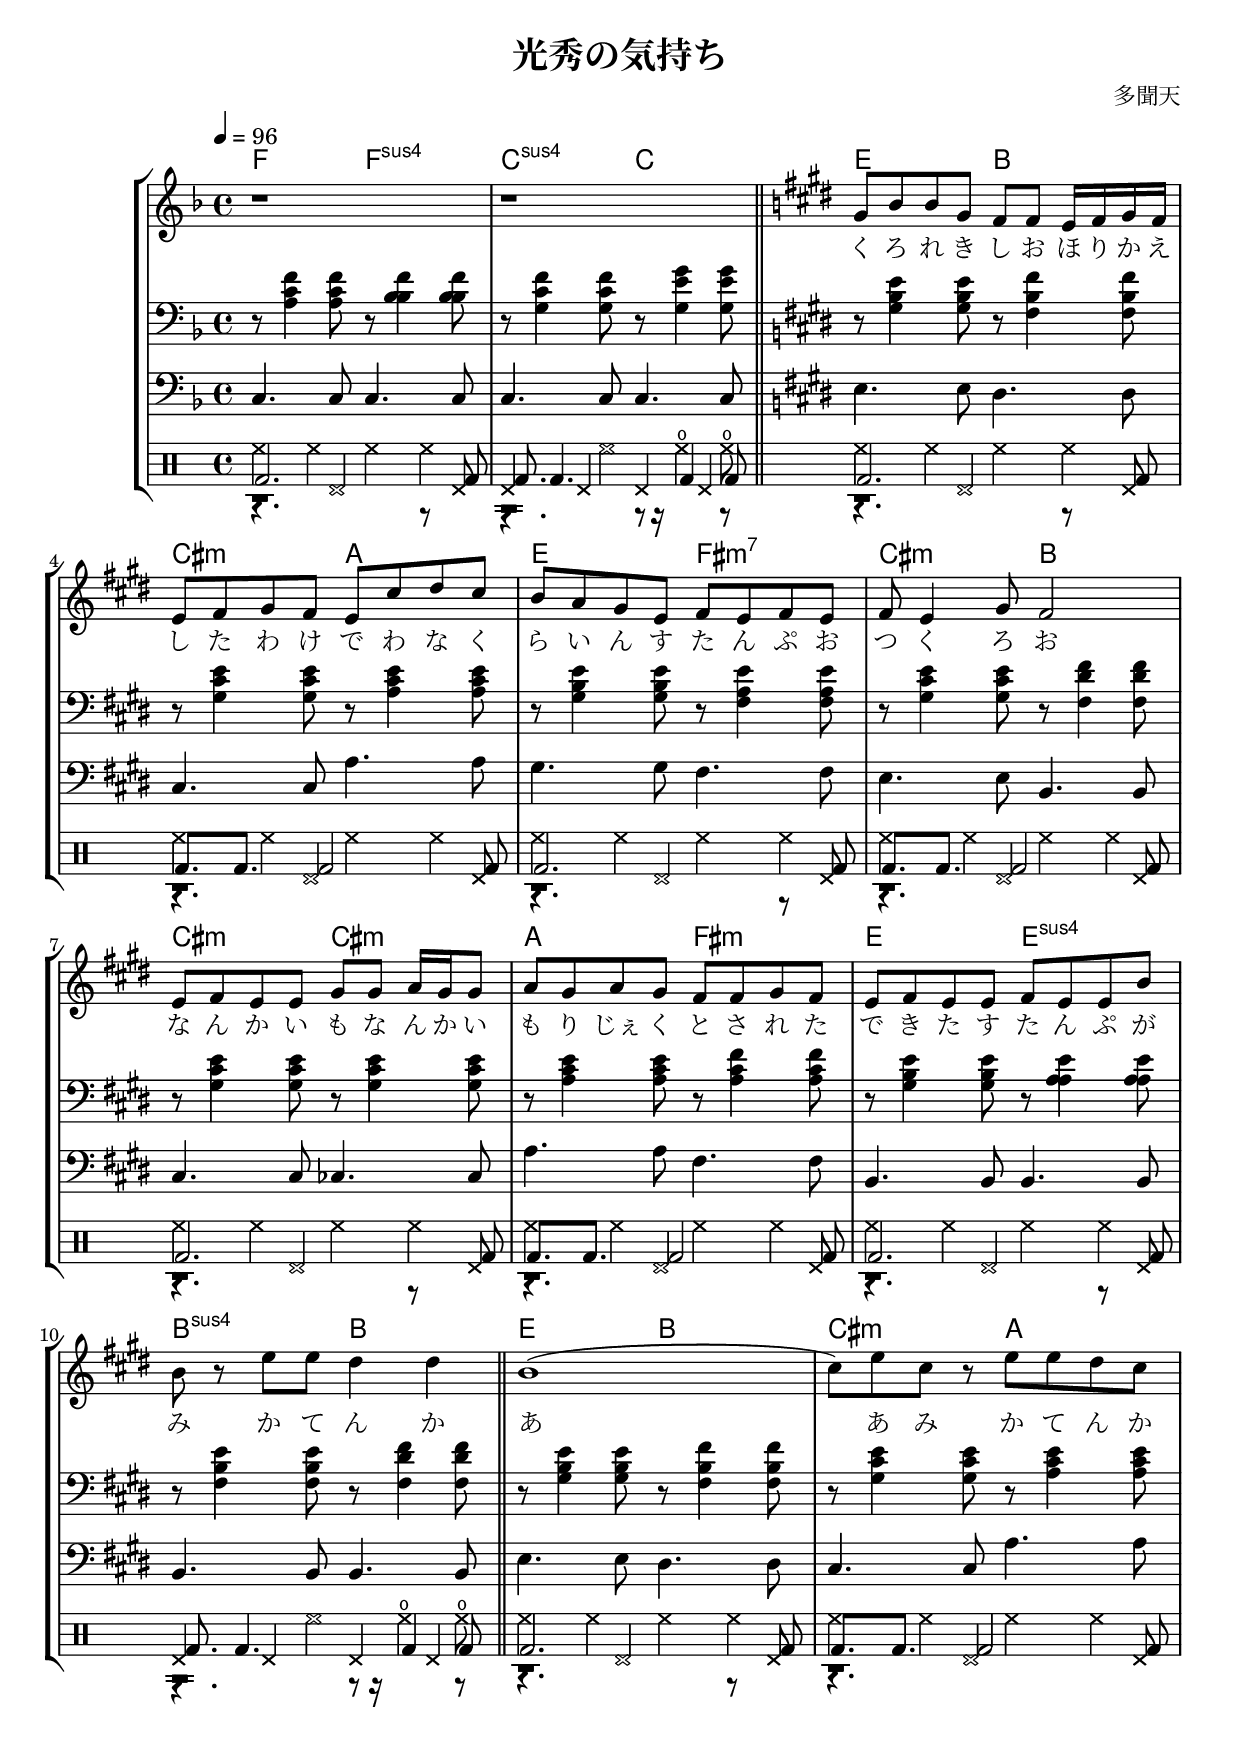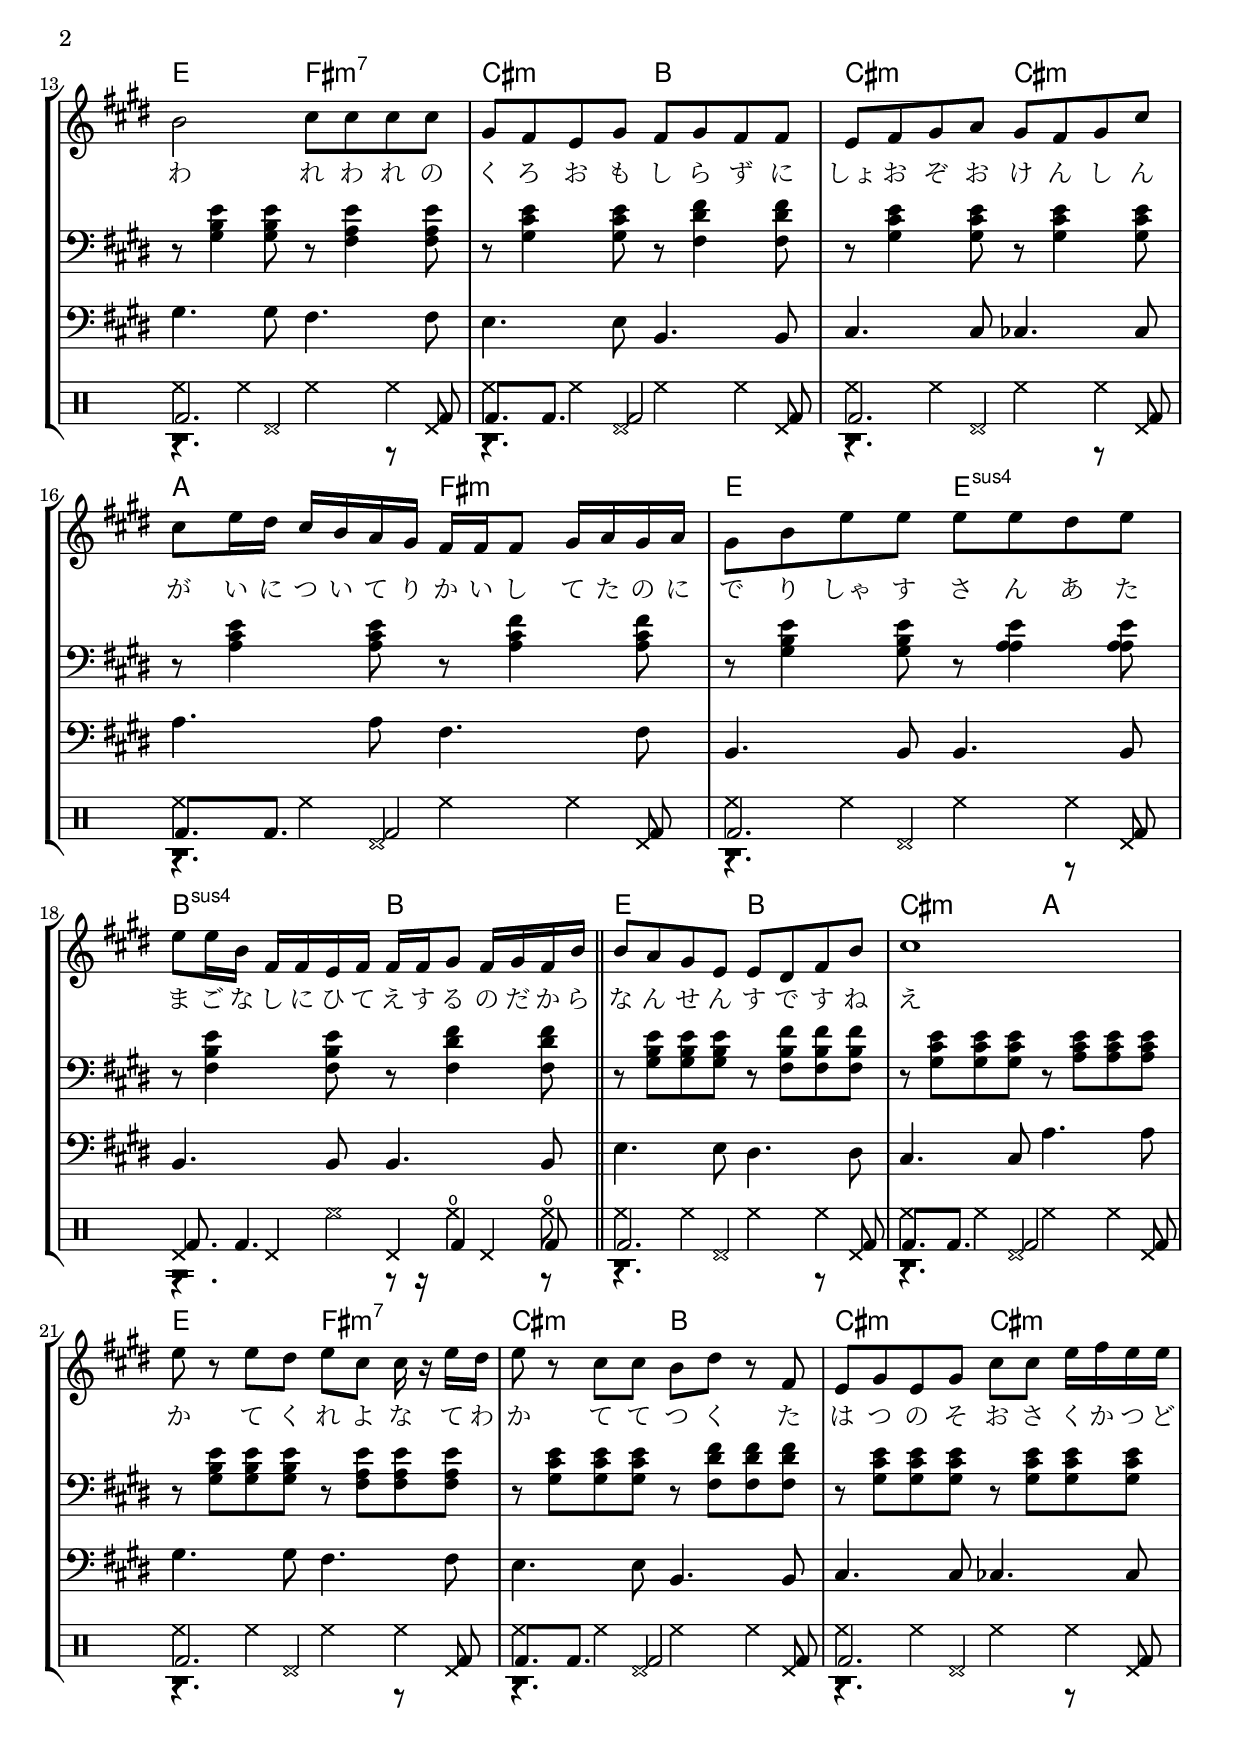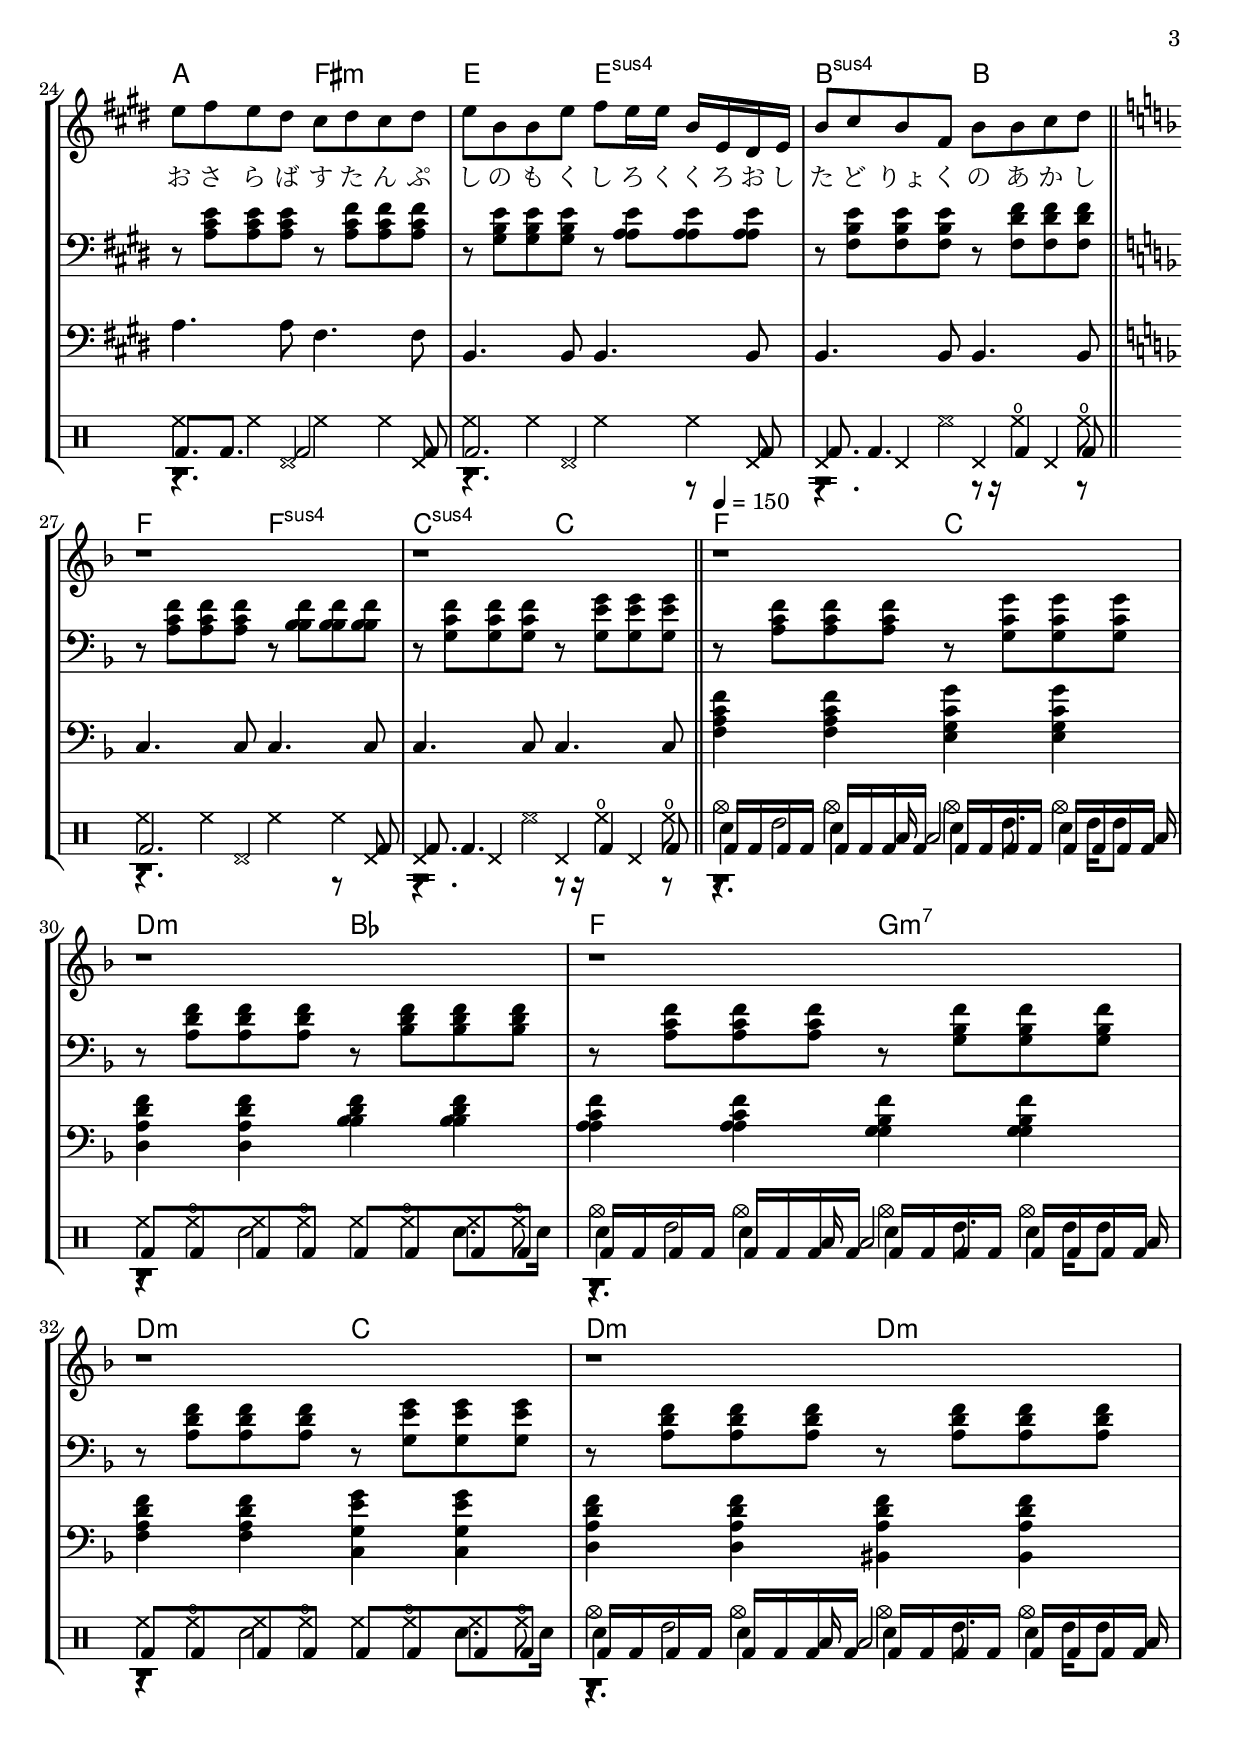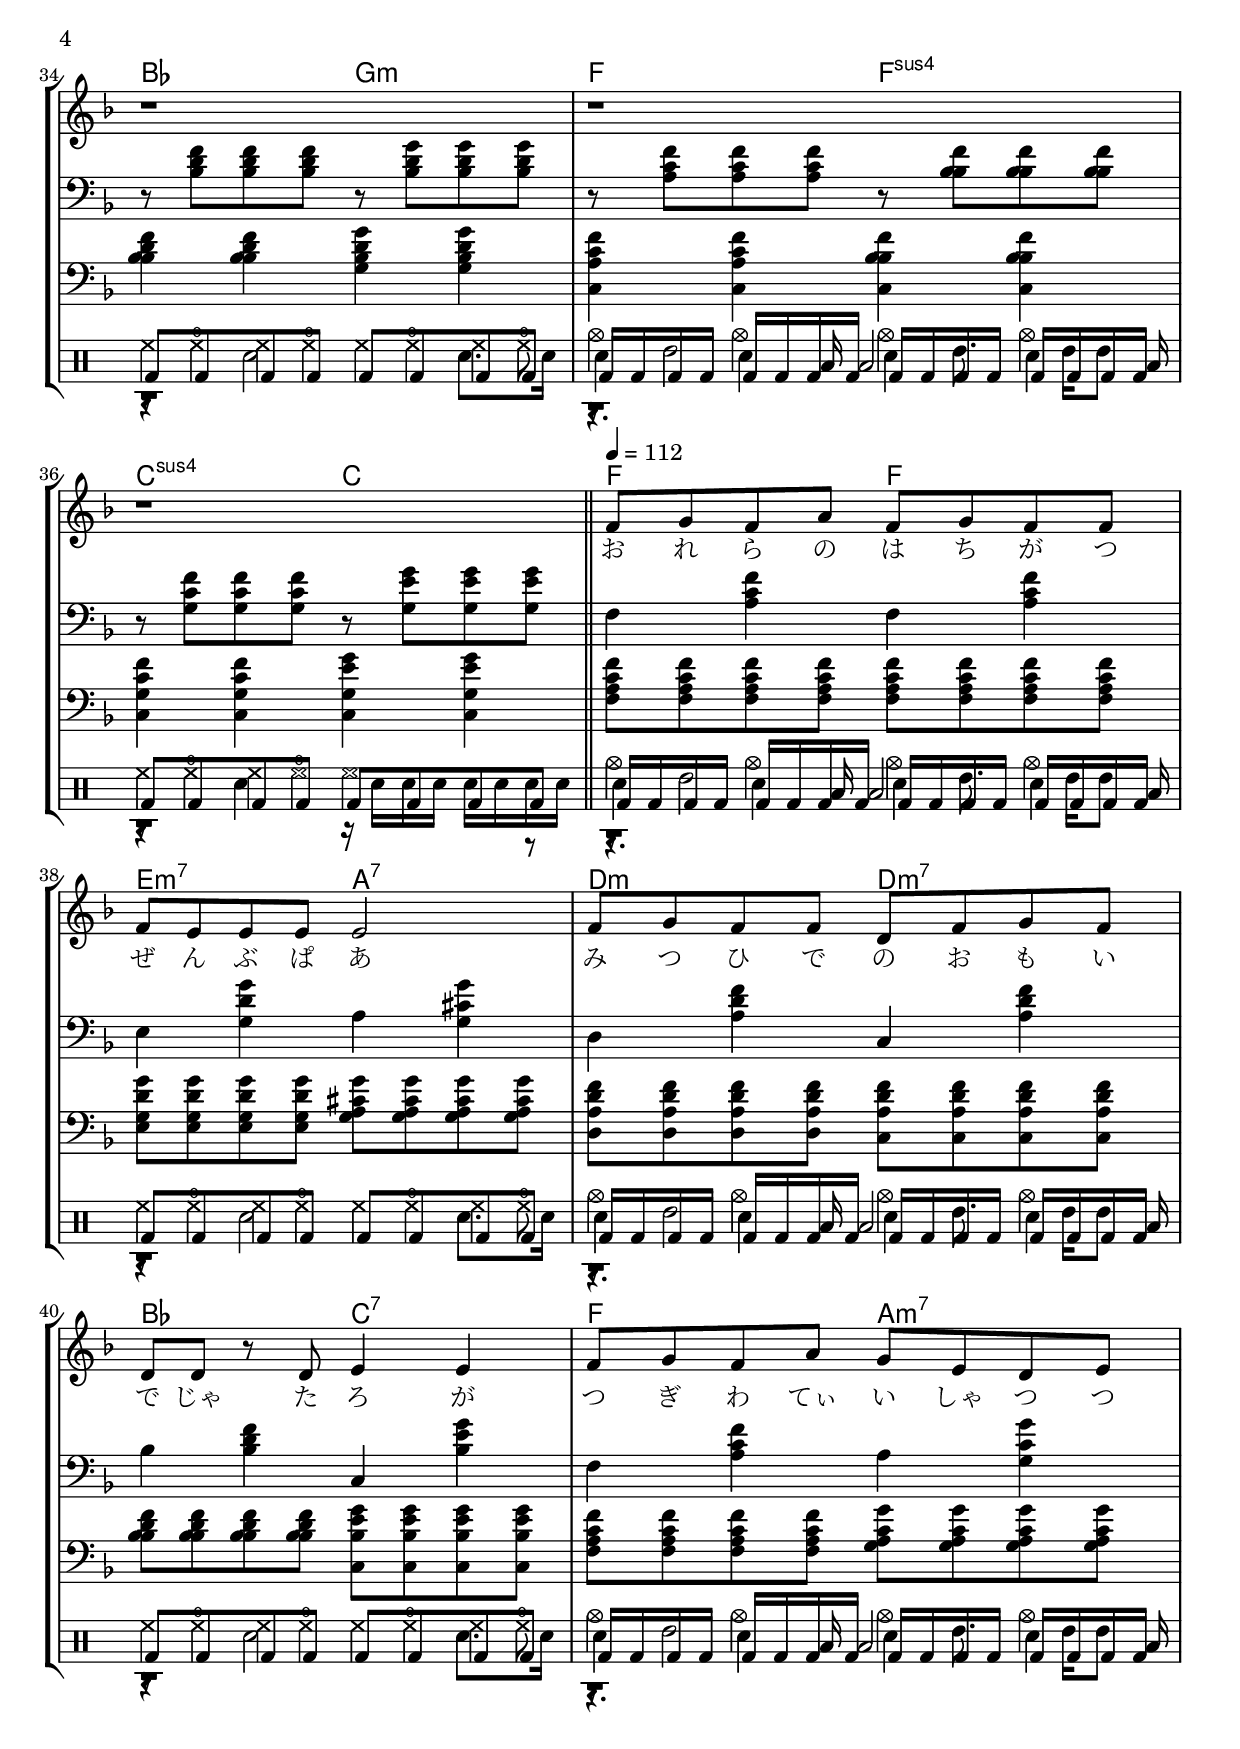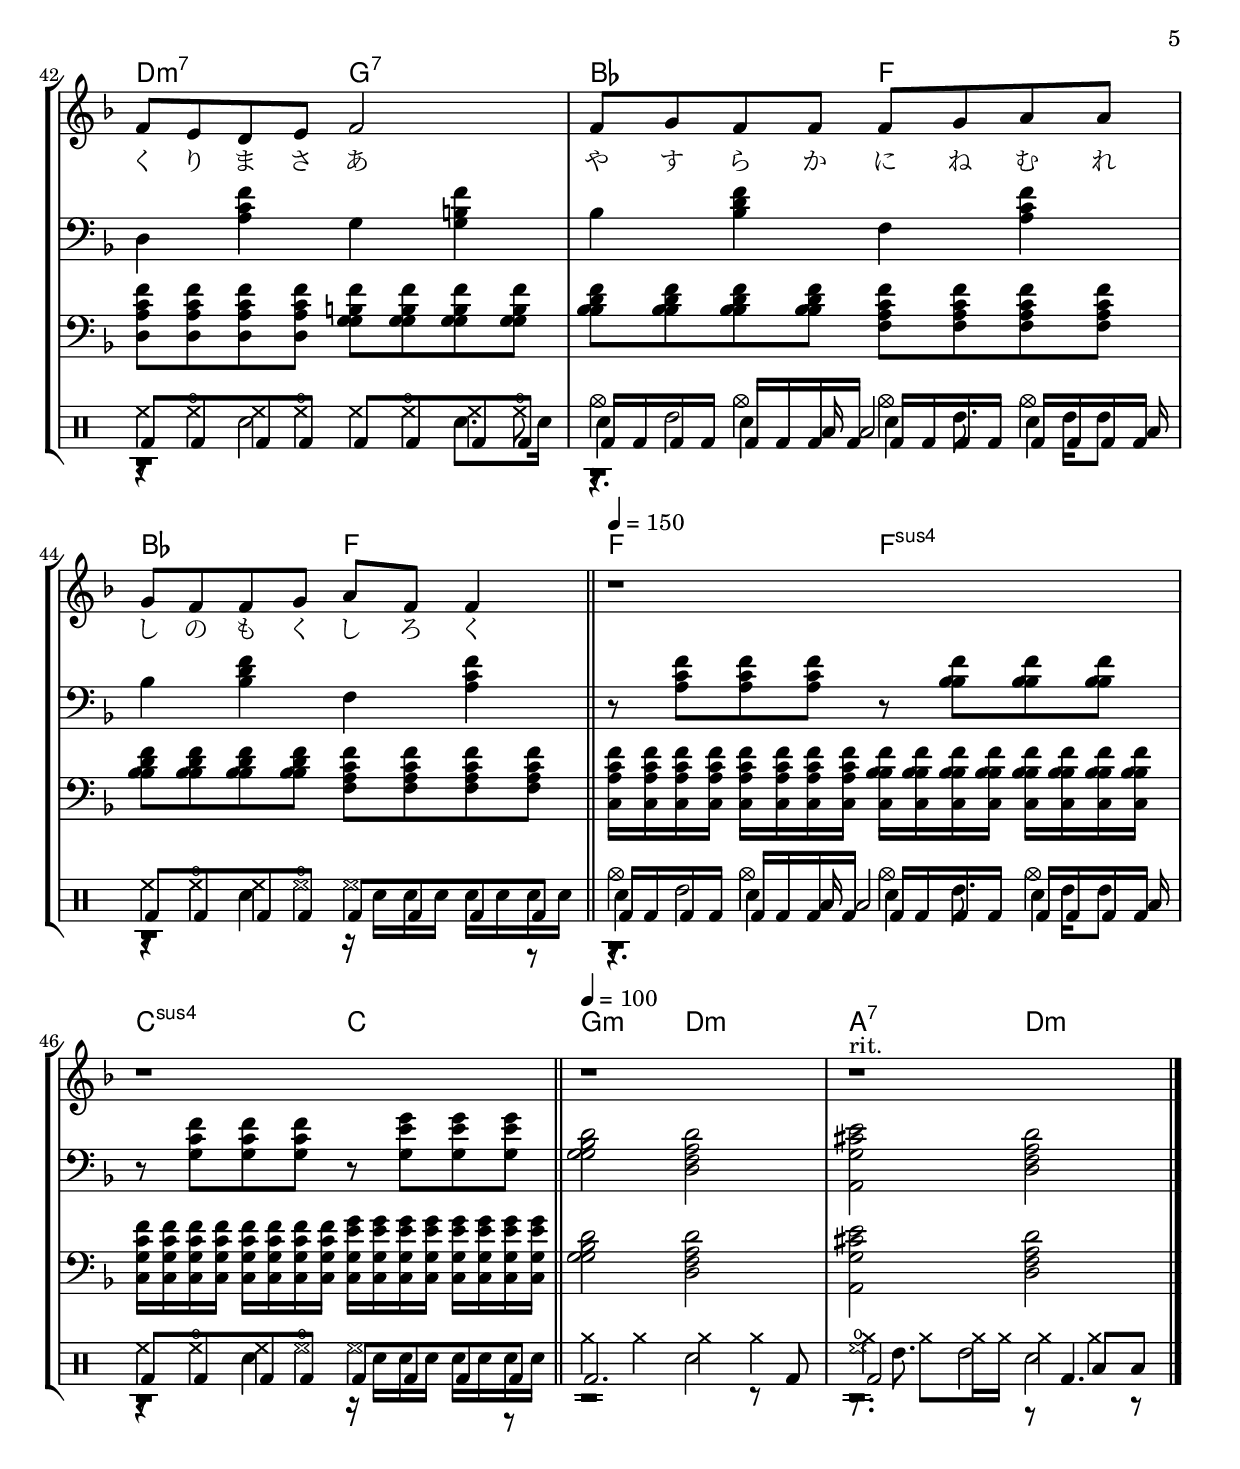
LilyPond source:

\version "2.12.1"

\header {
	title = \markup {光秀の気持ち}
	composer = \markup \center-column {多聞天}
}

harmony = \chordmode {
	f2 f:sus4 c:sus4 c 

	e b cis:m a e fis:min7 cis:m b cis:m cis:m a fis:m e e:sus4 b:sus4 b 

	e b cis:m a e fis:min7 cis:m b cis:m cis:m a fis:m e e:sus4 b:sus4 b 

	e b cis:m a e fis:min7 cis:m b cis:m cis:m a fis:m e e:sus4 b:sus4 b 

	f f:sus4 c:sus4 c 

	f c d:m bes f g:min7 d:m c d:m d:m bes g:m f f:sus4 c:sus4 c 

	f f e:min7 a:7 d:m d:min7 bes c:7 f a:min7 d:min7 g:7 bes f bes f 

	f f:sus4 c:sus4 c 

	g:m d:m a:7 d:m 
}

melody = {
	\key f \major
	\tempo 4 = 96
	r1 | r1   
	\set Staff.midiInstrument = #"fss0.42"
		\key e \major
 gis'8  b'8  b'8  gis'8  fis'8  fis'8  e'16  fis'16  gis'16  fis'16 
	e'8  fis'8  gis'8  fis'8  e'8  cis''8  dis''8  cis''8 
	b'8  a'8  gis'8  e'8  fis'8  e'8  fis'8  e'8 
	fis'8  e'4  gis'8  fis'2 
	e'8  fis'8  e'8  e'8  gis'8  gis'8  a'16  gis'16  gis'8 
	a'8  gis'8  a'8  gis'8  fis'8  fis'8  gis'8  fis'8 
	e'8  fis'8  e'8  e'8  fis'8  e'8  e'8  b'8 
	b'8  r8  e''8  e''8  dis''4  dis''4
	\set Staff.midiInstrument = #"fss0.42"
	 b'1 
	(cis''8)  e''8  cis''8  r8  e''8  e''8  dis''8  cis''8 
	b'2  cis''8  cis''8  cis''8  cis''8 
	gis'8  fis'8  e'8  gis'8  fis'8  gis'8  fis'8  fis'8 
	e'8  fis'8  gis'8  a'8  gis'8  fis'8  gis'8  cis''8 
	cis''8  e''16  dis''16  cis''16  b'16  a'16  gis'16  fis'16  fis'16  fis'8  gis'16  a'16  gis'16  a'16 
	gis'8  b'8  e''8  e''8  e''8  e''8  dis''8  e''8 
	e''8  e''16  b'16  fis'16  fis'16  e'16  fis'16  fis'16  fis'16  gis'8  fis'16  gis'16  fis'16  b'16
	\set Staff.midiInstrument = #"fss0.42"
	 b'8  a'8  gis'8  e'8  e'8  dis'8  fis'8  b'8 
	cis''1 
	e''8  r8  e''8  dis''8  e''8  cis''8  cis''16  r16  e''16  dis''16 
	e''8  r8  cis''8  cis''8  b'8  dis''8  r8  fis'8 
	e'8  gis'8  e'8  gis'8  cis''8  cis''8  e''16  fis''16  e''16  e''16 
	e''8  fis''8  e''8  dis''8  cis''8  dis''8  cis''8  dis''8 
	e''8  b'8  b'8  e''8  fis''8  e''16  e''16  b'16  e'16  dis'16  e'16 
	b'8  cis''8  b'8  fis'8  b'8  b'8  cis''8  dis''8
	\key f \major
	r1 | r1   
	\tempo 4 = 150
	r1 | r1 | r1 | r1 | r1 | r1 | r1 | r1   
	\set Staff.midiInstrument = #"fss0.29"
		\tempo 4 = 112
 f'8  g'8  f'8  a'8  f'8  g'8  f'8  f'8 
	f'8  e'8  e'8  e'8  e'2 
	f'8  g'8  f'8  f'8  d'8  f'8  g'8  f'8 
	d'8  d'8  r8  d'8  e'4  e'4 
	f'8  g'8  f'8  a'8  g'8  e'8  d'8  e'8 
	f'8  e'8  d'8  e'8  f'2 
	f'8  g'8  f'8  f'8  f'8  g'8  a'8  a'8 
	g'8  f'8  f'8  g'8  a'8  f'8  f'4
	\tempo 4 = 150
	r1 | r1   
	\tempo 4 = 100
	r1 | r1^"rit." \bar "|."
}

words = \lyricmode {
	
	く  ろ  れ  き  し  お  ほ  り  か  え  し  た  わ  け  で  わ  な  く  ら  い  ん  す  た  ん  ぷ  お  つ  く  ろ  お  な  ん  か  い  も  な  ん  か  い  も  り  じぇ  く  と  さ  れ  た  で  き  た  す  た  ん  ぷ  が  み  か  て  ん  か  
	あ  あ  み  か  て  ん  か  わ  れ  わ  れ  の  く  ろ  お  も  し  ら  ず  に  しょ  お  ぞ  お  け  ん  し  ん  が  い  に  つ  い  て  り  か  い  し  て  た  の  に  で  り  しゃ  す  さ  ん  あ  た  ま  ご  な  し  に  ひ  て  え  す  る  の  だ  か  ら  
	な  ん  せ  ん  す  で  す  ね  え  か  て  く  れ  よ  な  て  わ  か  て  て  つ  く  た  は  つ  の  そ  お  さ  く  か  つ  ど  お  さ  ら  ば  す  た  ん  ぷ  し  の  も  く  し  ろ  く  く  ろ  お  し  た  ど  りょ  く  の  あ  か  し  
	
	
	お  れ  ら  の  は  ち  が  つ  ぜ  ん  ぶ  ぱ  あ  み  つ  ひ  で  の  お  も  い  で  じゃ  た  ろ  が  つ  ぎ  わ  てぃ  い  しゃ  つ  つ  く  り  ま  さ  あ  や  す  ら  か  に  ね  む  れ  し  の  も  く  し  ろ  く  
	
	
}

tempochange = {
	\tempo 4 = 96
	r1 | r1 \bar "||"
	\tempo 4 = 96
	r1 | r1 | r1 | r1 | r1 | r1 | r1 | r1 \bar "||"
	\tempo 4 = 96
	r1 | r1 | r1 | r1 | r1 | r1 | r1 | r1 \bar "||"
	\tempo 4 = 96
	r1 | r1 | r1 | r1 | r1 | r1 | r1 | r1 \bar "||"
	\tempo 4 = 96
	r1 | r1 \bar "||"
	\tempo 4 = 150
	r1 | r1 | r1 | r1 | r1 | r1 | r1 | r1 \bar "||"
	\tempo 4 = 112
	r1 | r1 | r1 | r1 | r1 | r1 | r1 | r1 \bar "||"
	\tempo 4 = 150
	r1 | r1 \bar "||"
	\tempo 4 = 100
	r1 | \tempo 4 = 75 r2 \tempo 4 = 66 r2 \bar "|."
}

mainacc = {
	\clef bass
	\set Staff.midiInstrument = #"FX 5 (brightness)"
	\key f \major
	\tempo 4 = 96
	r8 <a c' f'>4 <a c' f'>8
	r8 <bes bes f'>4 <bes bes f'>8
	r8 <g c' f'>4 <g c' f'>8
	r8 <g e' g'>4 <g e' g'>8
	\bar "||"

	\set Staff.midiInstrument = #"FX 5 (brightness)"
	\key e \major
	r8 <gis b e'>4 <gis b e'>8
	r8 <fis b fis'>4 <fis b fis'>8
	r8 <gis cis' e'>4 <gis cis' e'>8
	r8 <a cis' e'>4 <a cis' e'>8
	r8 <gis b e'>4 <gis b e'>8
	r8 <fis a e'>4 <fis a e'>8
	r8 <gis cis' e'>4 <gis cis' e'>8
	r8 <fis dis' fis'>4 <fis dis' fis'>8
	r8 <gis cis' e'>4 <gis cis' e'>8
	r8 <gis cis' e'>4 <gis cis' e'>8
	r8 <a cis' e'>4 <a cis' e'>8
	r8 <a cis' fis'>4 <a cis' fis'>8
	r8 <gis b e'>4 <gis b e'>8
	r8 <a a e'>4 <a a e'>8
	r8 <fis b e'>4 <fis b e'>8
	r8 <fis dis' fis'>4 <fis dis' fis'>8
	\bar "||"

	\set Staff.midiInstrument = #"FX 5 (brightness)"
	r8 <gis b e'>4 <gis b e'>8
	r8 <fis b fis'>4 <fis b fis'>8
	r8 <gis cis' e'>4 <gis cis' e'>8
	r8 <a cis' e'>4 <a cis' e'>8
	r8 <gis b e'>4 <gis b e'>8
	r8 <fis a e'>4 <fis a e'>8
	r8 <gis cis' e'>4 <gis cis' e'>8
	r8 <fis dis' fis'>4 <fis dis' fis'>8
	r8 <gis cis' e'>4 <gis cis' e'>8
	r8 <gis cis' e'>4 <gis cis' e'>8
	r8 <a cis' e'>4 <a cis' e'>8
	r8 <a cis' fis'>4 <a cis' fis'>8
	r8 <gis b e'>4 <gis b e'>8
	r8 <a a e'>4 <a a e'>8
	r8 <fis b e'>4 <fis b e'>8
	r8 <fis dis' fis'>4 <fis dis' fis'>8
	\bar "||"

	\set Staff.midiInstrument = #"FX 5 (brightness)"
	r8 <gis b e'>8 <gis b e'>8 <gis b e'>8
	r8 <fis b fis'>8 <fis b fis'>8 <fis b fis'>8
	r8 <gis cis' e'>8 <gis cis' e'>8 <gis cis' e'>8
	r8 <a cis' e'>8 <a cis' e'>8 <a cis' e'>8
	r8 <gis b e'>8 <gis b e'>8 <gis b e'>8
	r8 <fis a e'>8 <fis a e'>8 <fis a e'>8
	r8 <gis cis' e'>8 <gis cis' e'>8 <gis cis' e'>8
	r8 <fis dis' fis'>8 <fis dis' fis'>8 <fis dis' fis'>8
	r8 <gis cis' e'>8 <gis cis' e'>8 <gis cis' e'>8
	r8 <gis cis' e'>8 <gis cis' e'>8 <gis cis' e'>8
	r8 <a cis' e'>8 <a cis' e'>8 <a cis' e'>8
	r8 <a cis' fis'>8 <a cis' fis'>8 <a cis' fis'>8
	r8 <gis b e'>8 <gis b e'>8 <gis b e'>8
	r8 <a a e'>8 <a a e'>8 <a a e'>8
	r8 <fis b e'>8 <fis b e'>8 <fis b e'>8
	r8 <fis dis' fis'>8 <fis dis' fis'>8 <fis dis' fis'>8
	\bar "||"

	\set Staff.midiInstrument = #"FX 5 (brightness)"
	\key f \major
	r8 <a c' f'>8 <a c' f'>8 <a c' f'>8
	r8 <bes bes f'>8 <bes bes f'>8 <bes bes f'>8
	r8 <g c' f'>8 <g c' f'>8 <g c' f'>8
	r8 <g e' g'>8 <g e' g'>8 <g e' g'>8
	\bar "||"

	\set Staff.midiInstrument = #"Overdriven Guitar"
	\tempo 4 = 150
	r8 <a c' f'>8 <a c' f'>8 <a c' f'>8
	r8 <g c' g'>8 <g c' g'>8 <g c' g'>8
	r8 <a d' f'>8 <a d' f'>8 <a d' f'>8
	r8 <bes d' f'>8 <bes d' f'>8 <bes d' f'>8
	r8 <a c' f'>8 <a c' f'>8 <a c' f'>8
	r8 <g bes f'>8 <g bes f'>8 <g bes f'>8
	r8 <a d' f'>8 <a d' f'>8 <a d' f'>8
	r8 <g e' g'>8 <g e' g'>8 <g e' g'>8
	r8 <a d' f'>8 <a d' f'>8 <a d' f'>8
	r8 <a d' f'>8 <a d' f'>8 <a d' f'>8
	r8 <bes d' f'>8 <bes d' f'>8 <bes d' f'>8
	r8 <bes d' g'>8 <bes d' g'>8 <bes d' g'>8
	r8 <a c' f'>8 <a c' f'>8 <a c' f'>8
	r8 <bes bes f'>8 <bes bes f'>8 <bes bes f'>8
	r8 <g c' f'>8 <g c' f'>8 <g c' f'>8
	r8 <g e' g'>8 <g e' g'>8 <g e' g'>8
	\bar "||"

	\set Staff.midiInstrument = #"Choir Aahs"
	\tempo 4 = 112
	f4 <a c' f'>4
	f4 <a c' f'>4
	e4 <g d' g'>4
	a4 <g cis' g'>4
	d4 <a d' f'>4
	c4 <a d' f'>4
	bes4 <bes d' f'>4
	c4 <bes e' g'>4
	f4 <a c' f'>4
	a4 <g c' g'>4
	d4 <a c' f'>4
	g4 <g b f'>4
	bes4 <bes d' f'>4
	f4 <a c' f'>4
	bes4 <bes d' f'>4
	f4 <a c' f'>4
	\bar "||"

	\set Staff.midiInstrument = #"Overdriven Guitar"
	\tempo 4 = 150
	r8 <a c' f'>8 <a c' f'>8 <a c' f'>8
	r8 <bes bes f'>8 <bes bes f'>8 <bes bes f'>8
	r8 <g c' f'>8 <g c' f'>8 <g c' f'>8
	r8 <g e' g'>8 <g e' g'>8 <g e' g'>8
	\bar "||"

	\set Staff.midiInstrument = #"String Ensemble 1"
	\tempo 4 = 100
	<g g bes d'>2
	<d f a d'>2
	<a, g cis' e'>2
	<d f a d'>2
	\bar "|."
}

subacc = {
	\clef bass
	\set Staff.midiInstrument = #"Choir Aahs"
	\key f \major
	\tempo 4 = 96
	c4.c8
	c4.c8
	c4.c8
	c4.c8
	\bar "||"

	\set Staff.midiInstrument = #"Orchestra Hit"
	\key e \major
	e4.e8
	dis4.dis8
	cis4.cis8
	a4.a8
	gis4.gis8
	fis4.fis8
	e4.e8
	b,4.b,8
	cis4.cis8
	ces4.ces8
	a4.a8
	fis4.fis8
	b,4.b,8
	b,4.b,8
	b,4.b,8
	b,4.b,8
	\bar "||"

	\set Staff.midiInstrument = #"Orchestra Hit"
	e4.e8
	dis4.dis8
	cis4.cis8
	a4.a8
	gis4.gis8
	fis4.fis8
	e4.e8
	b,4.b,8
	cis4.cis8
	ces4.ces8
	a4.a8
	fis4.fis8
	b,4.b,8
	b,4.b,8
	b,4.b,8
	b,4.b,8
	\bar "||"

	\set Staff.midiInstrument = #"Orchestra Hit"
	e4.e8
	dis4.dis8
	cis4.cis8
	a4.a8
	gis4.gis8
	fis4.fis8
	e4.e8
	b,4.b,8
	cis4.cis8
	ces4.ces8
	a4.a8
	fis4.fis8
	b,4.b,8
	b,4.b,8
	b,4.b,8
	b,4.b,8
	\bar "||"

	\set Staff.midiInstrument = #"Orchestra Hit"
	\key f \major
	c4.c8
	c4.c8
	c4.c8
	c4.c8
	\bar "||"

	\set Staff.midiInstrument = #"Gunshot"
	\tempo 4 = 150
	<f a c' f'>4 <f a c' f'>4
	<e g c' g'>4 <e g c' g'>4
	<d a d' f'>4 <d a d' f'>4
	<bes bes d' f'>4 <bes bes d' f'>4
	<a a c' f'>4 <a a c' f'>4
	<g g bes f'>4 <g g bes f'>4
	<f a d' f'>4 <f a d' f'>4
	<c g e' g'>4 <c g e' g'>4
	<d a d' f'>4 <d a d' f'>4
	<bis, a d' f'>4 <bis, a d' f'>4
	<bes bes d' f'>4 <bes bes d' f'>4
	<g bes d' g'>4 <g bes d' g'>4
	<c a c' f'>4 <c a c' f'>4
	<c bes bes f'>4 <c bes bes f'>4
	<c g c' f'>4 <c g c' f'>4
	<c g e' g'>4 <c g e' g'>4
	\bar "||"

	\set Staff.midiInstrument = #"Choir Aahs"
	\tempo 4 = 112
	<f a c' f'>8 <f a c' f'>8 <f a c' f'>8 <f a c' f'>8
	<f a c' f'>8 <f a c' f'>8 <f a c' f'>8 <f a c' f'>8
	<e g d' g'>8 <e g d' g'>8 <e g d' g'>8 <e g d' g'>8
	<a g cis' g'>8 <a g cis' g'>8 <a g cis' g'>8 <a g cis' g'>8
	<d a d' f'>8 <d a d' f'>8 <d a d' f'>8 <d a d' f'>8
	<c a d' f'>8 <c a d' f'>8 <c a d' f'>8 <c a d' f'>8
	<bes bes d' f'>8 <bes bes d' f'>8 <bes bes d' f'>8 <bes bes d' f'>8
	<c bes e' g'>8 <c bes e' g'>8 <c bes e' g'>8 <c bes e' g'>8
	<f a c' f'>8 <f a c' f'>8 <f a c' f'>8 <f a c' f'>8
	<a g c' g'>8 <a g c' g'>8 <a g c' g'>8 <a g c' g'>8
	<d a c' f'>8 <d a c' f'>8 <d a c' f'>8 <d a c' f'>8
	<g g b f'>8 <g g b f'>8 <g g b f'>8 <g g b f'>8
	<bes bes d' f'>8 <bes bes d' f'>8 <bes bes d' f'>8 <bes bes d' f'>8
	<f a c' f'>8 <f a c' f'>8 <f a c' f'>8 <f a c' f'>8
	<bes bes d' f'>8 <bes bes d' f'>8 <bes bes d' f'>8 <bes bes d' f'>8
	<f a c' f'>8 <f a c' f'>8 <f a c' f'>8 <f a c' f'>8
	\bar "||"

	\set Staff.midiInstrument = #"Gunshot"
	\tempo 4 = 150
	 <c a c' f'>16 <c a c' f'>16 <c a c' f'>16 <c a c' f'>16 <c a c' f'>16 <c a c' f'>16 <c a c' f'>16 <c a c' f'>16
	 <c bes bes f'>16 <c bes bes f'>16 <c bes bes f'>16 <c bes bes f'>16 <c bes bes f'>16 <c bes bes f'>16 <c bes bes f'>16 <c bes bes f'>16
	 <c g c' f'>16 <c g c' f'>16 <c g c' f'>16 <c g c' f'>16 <c g c' f'>16 <c g c' f'>16 <c g c' f'>16 <c g c' f'>16
	 <c g e' g'>16 <c g e' g'>16 <c g e' g'>16 <c g e' g'>16 <c g e' g'>16 <c g e' g'>16 <c g e' g'>16 <c g e' g'>16
	\bar "||"

	\set Staff.midiInstrument = #"String Ensemble 1"
	\tempo 4 = 100
	<g g bes d'>2
	<d f a d'>2
	<a, g cis' e'>2
	<d f a d'>2
	\bar "|."
}

percA = {
	\drummode {
	r1  |r2 r8 hho4 hho8  \bar "||"
	r1  |r1  |r1  |r1  |r1  |r1  |r1  |r2 r8 hho4 hho8  \bar "||"
	r1  |r1  |r1  |r1  |r1  |r1  |r1  |r2 r8 hho4 hho8  \bar "||"
	r1  |r1  |r1  |r1  |r1  |r1  |r1  |r2 r8 hho4 hho8  \bar "||"
	r1  |r2 r8 hho4 hho8  \bar "||"
	r1  |hh4 hh4 hh4 hh4  |r1  |hh4 hh4 hh4 hh4  |r1  |hh4 hh4 hh4 hh4  |r1  |hh4 hh4 hh2  \bar "||"
	r1  |hh4 hh4 hh4 hh4  |r1  |hh4 hh4 hh4 hh4  |r1  |hh4 hh4 hh4 hh4  |r1  |hh4 hh4 hh2  \bar "||"
	r1  |hh4 hh4 hh2  \bar "||"
	cymr4 cymr4 cymr4 cymr4  |cymr4 cymr8 cymr16 cymr16 cymr4 cymr4  \bar "|."
	}
}

percB = {
	\drummode {
	r4. hhp2 hhp8  |hhp4 hhp4 hhp4 hhp4  \bar "||"
	r4. hhp2 hhp8  |r4. hhp2 hhp8  |r4. hhp2 hhp8  |r4. hhp2 hhp8  |r4. hhp2 hhp8  |r4. hhp2 hhp8  |r4. hhp2 hhp8  |hhp4 hhp4 hhp4 hhp4  \bar "||"
	r4. hhp2 hhp8  |r4. hhp2 hhp8  |r4. hhp2 hhp8  |r4. hhp2 hhp8  |r4. hhp2 hhp8  |r4. hhp2 hhp8  |r4. hhp2 hhp8  |hhp4 hhp4 hhp4 hhp4  \bar "||"
	r4. hhp2 hhp8  |r4. hhp2 hhp8  |r4. hhp2 hhp8  |r4. hhp2 hhp8  |r4. hhp2 hhp8  |r4. hhp2 hhp8  |r4. hhp2 hhp8  |hhp4 hhp4 hhp4 hhp4  \bar "||"
	r4. hhp2 hhp8  |hhp4 hhp4 hhp4 hhp4  \bar "||"
	sn4 sn4 sn4 sn4  |r4 sn2 sn8. sn16  |sn4 sn4 sn4 sn4  |r4 sn2 sn8. sn16  |sn4 sn4 sn4 sn4  |r4 sn2 sn8. sn16  |sn4 sn4 sn4 sn4  |r4 sn4 r16 sn16 sn16 sn16 sn16 sn16 sn16 sn16  \bar "||"
	sn4 sn4 sn4 sn4  |r4 sn2 sn8. sn16  |sn4 sn4 sn4 sn4  |r4 sn2 sn8. sn16  |sn4 sn4 sn4 sn4  |r4 sn2 sn8. sn16  |sn4 sn4 sn4 sn4  |r4 sn4 r16 sn16 sn16 sn16 sn16 sn16 sn16 sn16  \bar "||"
	sn4 sn4 sn4 sn4  |r4 sn4 r16 sn16 sn16 sn16 sn16 sn16 sn16 sn16  \bar "||"
	r2 sn2  |r2 sn2  \bar "|."
	}
}

percC = {
	\drummode {
	hh4 hh4 hh4 hh4  |r4. hh2 r8  \bar "||"
	hh4 hh4 hh4 hh4  |hh4 hh4 hh4 hh4  |hh4 hh4 hh4 hh4  |hh4 hh4 hh4 hh4  |hh4 hh4 hh4 hh4  |hh4 hh4 hh4 hh4  |hh4 hh4 hh4 hh4  |r4. hh2 r8  \bar "||"
	hh4 hh4 hh4 hh4  |hh4 hh4 hh4 hh4  |hh4 hh4 hh4 hh4  |hh4 hh4 hh4 hh4  |hh4 hh4 hh4 hh4  |hh4 hh4 hh4 hh4  |hh4 hh4 hh4 hh4  |r4. hh2 r8  \bar "||"
	hh4 hh4 hh4 hh4  |hh4 hh4 hh4 hh4  |hh4 hh4 hh4 hh4  |hh4 hh4 hh4 hh4  |hh4 hh4 hh4 hh4  |hh4 hh4 hh4 hh4  |hh4 hh4 hh4 hh4  |r4. hh2 r8  \bar "||"
	hh4 hh4 hh4 hh4  |r4. hh2 r8  \bar "||"
	bd16 bd16 bd16 bd16 bd16 bd16 bd16 bd16 bd16 bd16 bd16 bd16 bd16 bd16 bd16 bd16  |bd8 bd8 bd8 bd8 bd8 bd8 bd8 bd8  |bd16 bd16 bd16 bd16 bd16 bd16 bd16 bd16 bd16 bd16 bd16 bd16 bd16 bd16 bd16 bd16  |bd8 bd8 bd8 bd8 bd8 bd8 bd8 bd8  |bd16 bd16 bd16 bd16 bd16 bd16 bd16 bd16 bd16 bd16 bd16 bd16 bd16 bd16 bd16 bd16  |bd8 bd8 bd8 bd8 bd8 bd8 bd8 bd8  |bd16 bd16 bd16 bd16 bd16 bd16 bd16 bd16 bd16 bd16 bd16 bd16 bd16 bd16 bd16 bd16  |bd8 bd8 bd8 bd8 bd8 bd8 bd8 bd8  \bar "||"
	bd16 bd16 bd16 bd16 bd16 bd16 bd16 bd16 bd16 bd16 bd16 bd16 bd16 bd16 bd16 bd16  |bd8 bd8 bd8 bd8 bd8 bd8 bd8 bd8  |bd16 bd16 bd16 bd16 bd16 bd16 bd16 bd16 bd16 bd16 bd16 bd16 bd16 bd16 bd16 bd16  |bd8 bd8 bd8 bd8 bd8 bd8 bd8 bd8  |bd16 bd16 bd16 bd16 bd16 bd16 bd16 bd16 bd16 bd16 bd16 bd16 bd16 bd16 bd16 bd16  |bd8 bd8 bd8 bd8 bd8 bd8 bd8 bd8  |bd16 bd16 bd16 bd16 bd16 bd16 bd16 bd16 bd16 bd16 bd16 bd16 bd16 bd16 bd16 bd16  |bd8 bd8 bd8 bd8 bd8 bd8 bd8 bd8  \bar "||"
	bd16 bd16 bd16 bd16 bd16 bd16 bd16 bd16 bd16 bd16 bd16 bd16 bd16 bd16 bd16 bd16  |bd8 bd8 bd8 bd8 bd8 bd8 bd8 bd8  \bar "||"
	bd2. r8 bd8  |bd2 r8 bd4.  \bar "|."
	}
}

percD = {
	\drummode {
	bd2. r8 bd8  |bd8. bd4. r16 bd4 bd8  \bar "||"
	bd2. r8 bd8  |bd8. bd8. bd2 bd8  |bd2. r8 bd8  |bd8. bd8. bd2 bd8  |bd2. r8 bd8  |bd8. bd8. bd2 bd8  |bd2. r8 bd8  |bd8. bd4. r16 bd4 bd8  \bar "||"
	bd2. r8 bd8  |bd8. bd8. bd2 bd8  |bd2. r8 bd8  |bd8. bd8. bd2 bd8  |bd2. r8 bd8  |bd8. bd8. bd2 bd8  |bd2. r8 bd8  |bd8. bd4. r16 bd4 bd8  \bar "||"
	bd2. r8 bd8  |bd8. bd8. bd2 bd8  |bd2. r8 bd8  |bd8. bd8. bd2 bd8  |bd2. r8 bd8  |bd8. bd8. bd2 bd8  |bd2. r8 bd8  |bd8. bd4. r16 bd4 bd8  \bar "||"
	bd2. r8 bd8  |bd8. bd4. r16 bd4 bd8  \bar "||"
	r1  |r8 hho4 hho4 hho4 hho8  |r1  |r8 hho4 hho4 hho4 hho8  |r1  |r8 hho4 hho4 hho4 hho8  |r1  |r8 hho4 hho2 r8  \bar "||"
	r1  |r8 hho4 hho4 hho4 hho8  |r1  |r8 hho4 hho4 hho4 hho8  |r1  |r8 hho4 hho4 hho4 hho8  |r1  |r8 hho4 hho2 r8  \bar "||"
	r1  |r8 hho4 hho2 r8  \bar "||"
	r1 |r8. tommh8. tommh2 r8  \bar "|."
	}
}

percE = {
	\drummode {
	r1 | r1 \bar "||"
	r1 | r1 | r1 | r1 | r1 | r1 | r1 | r1 \bar "||"
	r1 | r1 | r1 | r1 | r1 | r1 | r1 | r1 \bar "||"
	r1 | r1 | r1 | r1 | r1 | r1 | r1 | r1 \bar "||"
	r1 | r1 \bar "||"
	cymc4 cymc4 cymc4 cymc4  |r1 |cymc4 cymc4 cymc4 cymc4  |r1 |cymc4 cymc4 cymc4 cymc4  |r1 |cymc4 cymc4 cymc4 cymc4  |r1 \bar "||"
	cymc4 cymc4 cymc4 cymc4  |r1 |cymc4 cymc4 cymc4 cymc4  |r1 |cymc4 cymc4 cymc4 cymc4  |r1 |cymc4 cymc4 cymc4 cymc4  |r1 \bar "||"
	cymc4 cymc4 cymc4 cymc4  |r1 \bar "||"
	r1 |r2. toml8 toml8  \bar "|."
	}
}

percF = {
	\drummode {
	r1 | r1 \bar "||"
	r1 | r1 | r1 | r1 | r1 | r1 | r1 | r1 \bar "||"
	r1 | r1 | r1 | r1 | r1 | r1 | r1 | r1 \bar "||"
	r1 | r1 | r1 | r1 | r1 | r1 | r1 | r1 \bar "||"
	r1 | r1 \bar "||"
	r8 tommh2 tommh8. tommh16 tommh8  |r1 |r8 tommh2 tommh8. tommh16 tommh8  |r1 |r8 tommh2 tommh8. tommh16 tommh8  |r1 |r8 tommh2 tommh8. tommh16 tommh8  |r1 \bar "||"
	r8 tommh2 tommh8. tommh16 tommh8  |r1 |r8 tommh2 tommh8. tommh16 tommh8  |r1 |r8 tommh2 tommh8. tommh16 tommh8  |r1 |r8 tommh2 tommh8. tommh16 tommh8  |r1 \bar "||"
	r8 tommh2 tommh8. tommh16 tommh8  |r1 \bar "||"
	r1 |hho1  \bar "|."
	}
}

percG = {
	\drummode {
	r1 | r1 \bar "||"
	r1 | r1 | r1 | r1 | r1 | r1 | r1 | r1 \bar "||"
	r1 | r1 | r1 | r1 | r1 | r1 | r1 | r1 \bar "||"
	r1 | r1 | r1 | r1 | r1 | r1 | r1 | r1 \bar "||"
	r1 | r1 \bar "||"
	r4. toml16 toml2 toml16  |r1 |r4. toml16 toml2 toml16  |r1 |r4. toml16 toml2 toml16  |r1 |r4. toml16 toml2 toml16  |r1 \bar "||"
	r4. toml16 toml2 toml16  |r1 |r4. toml16 toml2 toml16  |r1 |r4. toml16 toml2 toml16  |r1 |r4. toml16 toml2 toml16  |r1 \bar "||"
	r4. toml16 toml2 toml16  |r1 \bar "||"
	r1 | r1 \bar "|."
	}
}

\score {
	<<
		\new StaffGroup <<
			\new ChordNames {\harmony}
			\new Voice = "melody" {\melody}
			\new Lyrics \lyricsto "melody" \words
			\new Staff = "mainacc" {\mainacc}
			\new Staff = "subacc" {\subacc}
			\new DrumStaff <<
				\new DrumVoice {\percA}
				\new DrumVoice {\percB}
				\new DrumVoice {\percC}
				\new DrumVoice {\percD}
				\new DrumVoice {\percE}
				\new DrumVoice {\percF}
				\new DrumVoice {\percG}
			>>
		>>
	>>
	\layout { }
}
